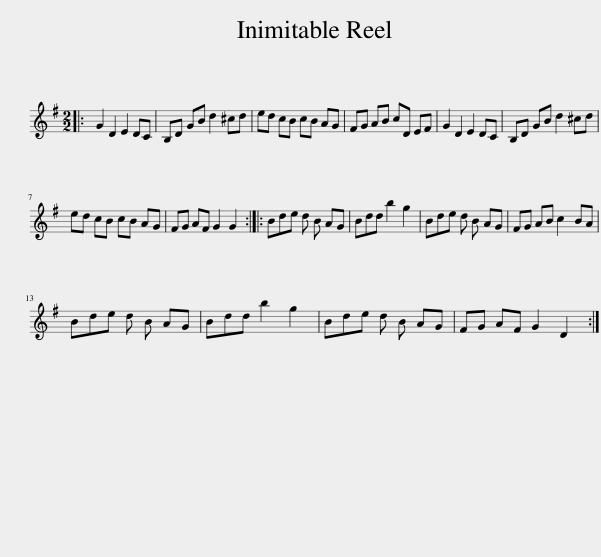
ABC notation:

X:1
L:1/8
M:2/2
I:linebreak $
K:G
V:1 treble
V:1
|: G2 D2 E2 DC | B,D GB d2 ^cd | ed cB cB AG | FG AB cD EF | G2 D2 E2 DC | %5
 B,D GB d2 ^cd |$ ed cB cB AG | FG AF G2 G2 :: Bde d B AG | Bdd b2 g2 | %10
 Bde d B AG | FG AB c2 BA |$ Bde d B AG | Bdd b2 g2 | Bde d B AG | %15
 FG AF G2 D2 :| %16
